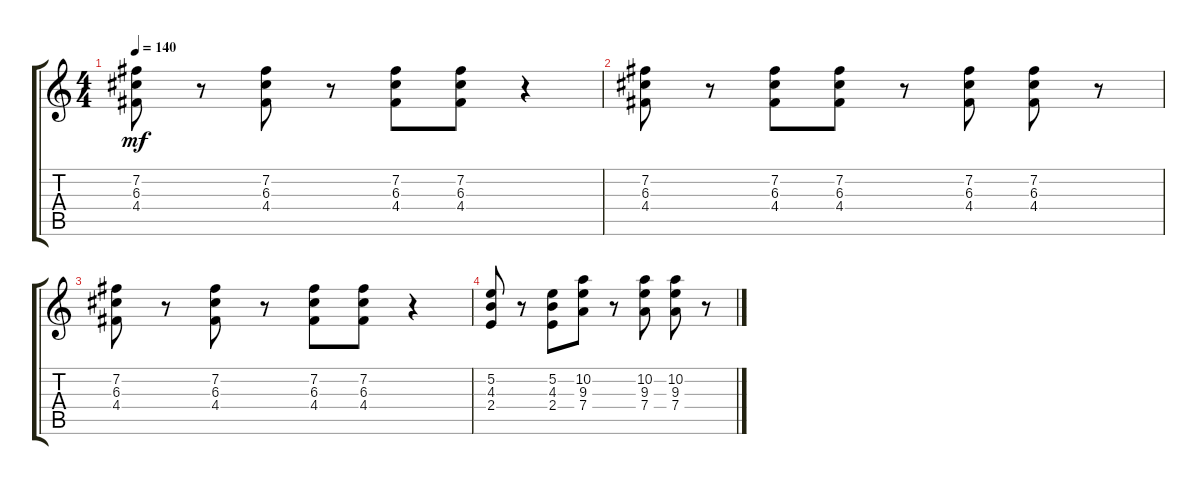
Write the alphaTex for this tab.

\track "" {instrument distortionguitar}
\staff {score tabs}
\tuning (E4 B3 G3 D3 A2 E2) {hide}
\ts (4 4)
\tempo 140
\clef g2
\ks c
(7.2 6.3 4.4).8{dy mf} r.8 (7.2 6.3 4.4).8 r.8 (7.2 6.3 4.4).8 (7.2 6.3 4.4).8 r.4 |
(7.2 6.3 4.4).8 r.8 (7.2 6.3 4.4).8 (7.2 6.3 4.4).8 r.8 (7.2 6.3 4.4).8 (7.2 6.3 4.4).8 r.8 |
(7.2 6.3 4.4).8 r.8 (7.2 6.3 4.4).8 r.8 (7.2 6.3 4.4).8 (7.2 6.3 4.4).8 r.4 |
(5.2 4.3 2.4).8 r.8 (5.2 4.3 2.4).8 (10.2 9.3 7.4).8 r.8 (10.2 9.3 7.4).8 (10.2 9.3 7.4).8 r.8
